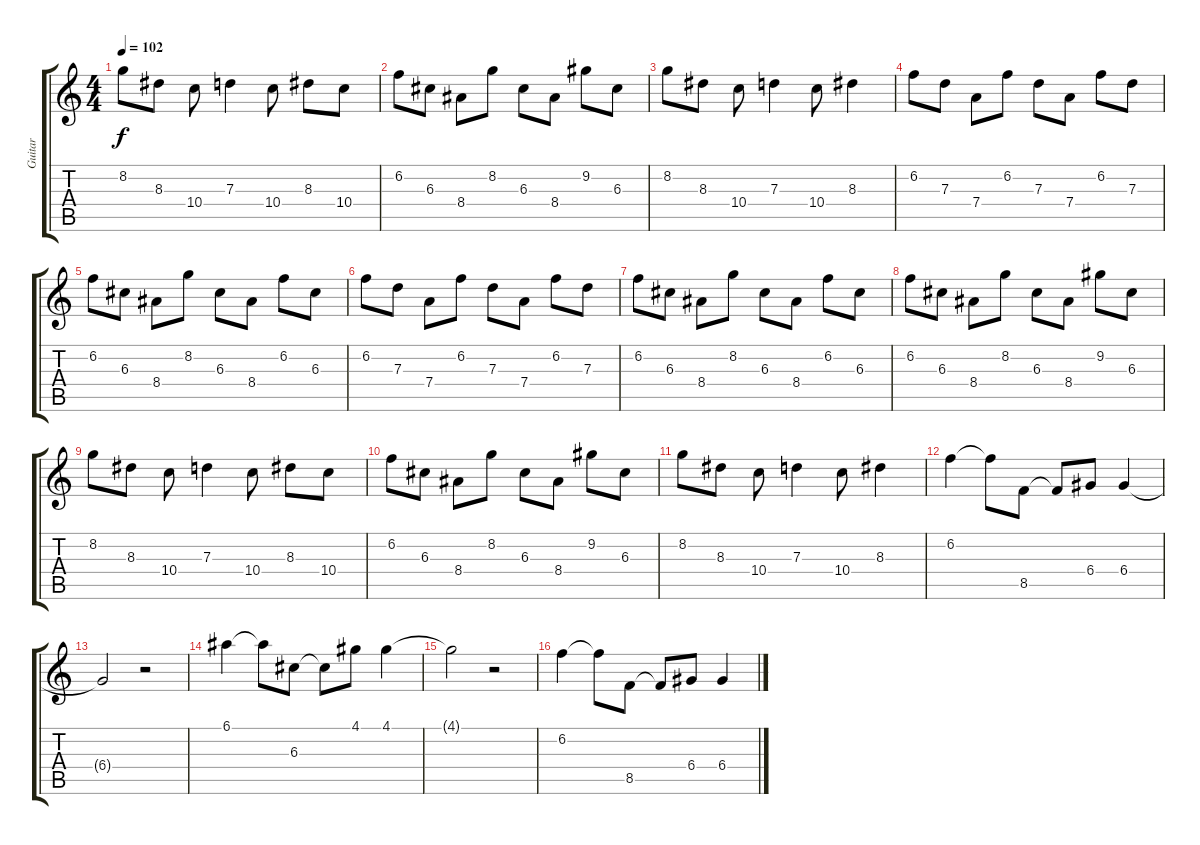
\track ("Guitar" "Guitar") {instrument electricguitarclean}
\staff {score tabs}
\tuning (E4 B3 G3 D3 A2 E2) {hide}
\ts (4 4)
\tempo 102
\clef g2
\ks c
8.2.8{dy f} 8.3.8 10.4.8 7.3.4 10.4.8 8.3.8 10.4.8 |
6.2.8 6.3.8 8.4.8 8.2.8 6.3.8 8.4.8 9.2.8 6.3.8 |
8.2.8 8.3.8 10.4.8 7.3.4 10.4.8 8.3.4 |
6.2.8 7.3.8 7.4.8 6.2.8 7.3.8 7.4.8 6.2.8 7.3.8 |
6.2.8 6.3.8 8.4.8 8.2.8 6.3.8 8.4.8 6.2.8 6.3.8 |
6.2.8 7.3.8 7.4.8 6.2.8 7.3.8 7.4.8 6.2.8 7.3.8 |
6.2.8 6.3.8 8.4.8 8.2.8 6.3.8 8.4.8 6.2.8 6.3.8 |
6.2.8 6.3.8 8.4.8 8.2.8 6.3.8 8.4.8 9.2.8 6.3.8 |
8.2.8 8.3.8 10.4.8 7.3.4 10.4.8 8.3.8 10.4.8 |
6.2.8 6.3.8 8.4.8 8.2.8 6.3.8 8.4.8 9.2.8 6.3.8 |
8.2.8 8.3.8 10.4.8 7.3.4 10.4.8 8.3.4 |
6.2.4 6.2{t}.8 8.5.8 8.5{t}.8 6.4.8 6.4.4 |
6.4{t}.2 r.2 |
6.1.4 6.1{t}.8 6.3.8 6.3{t}.8 4.1.8 4.1.4 |
4.1{t}.2 r.2 |
6.2.4 6.2{t}.8 8.5.8 8.5{t}.8 6.4.8 6.4.4
